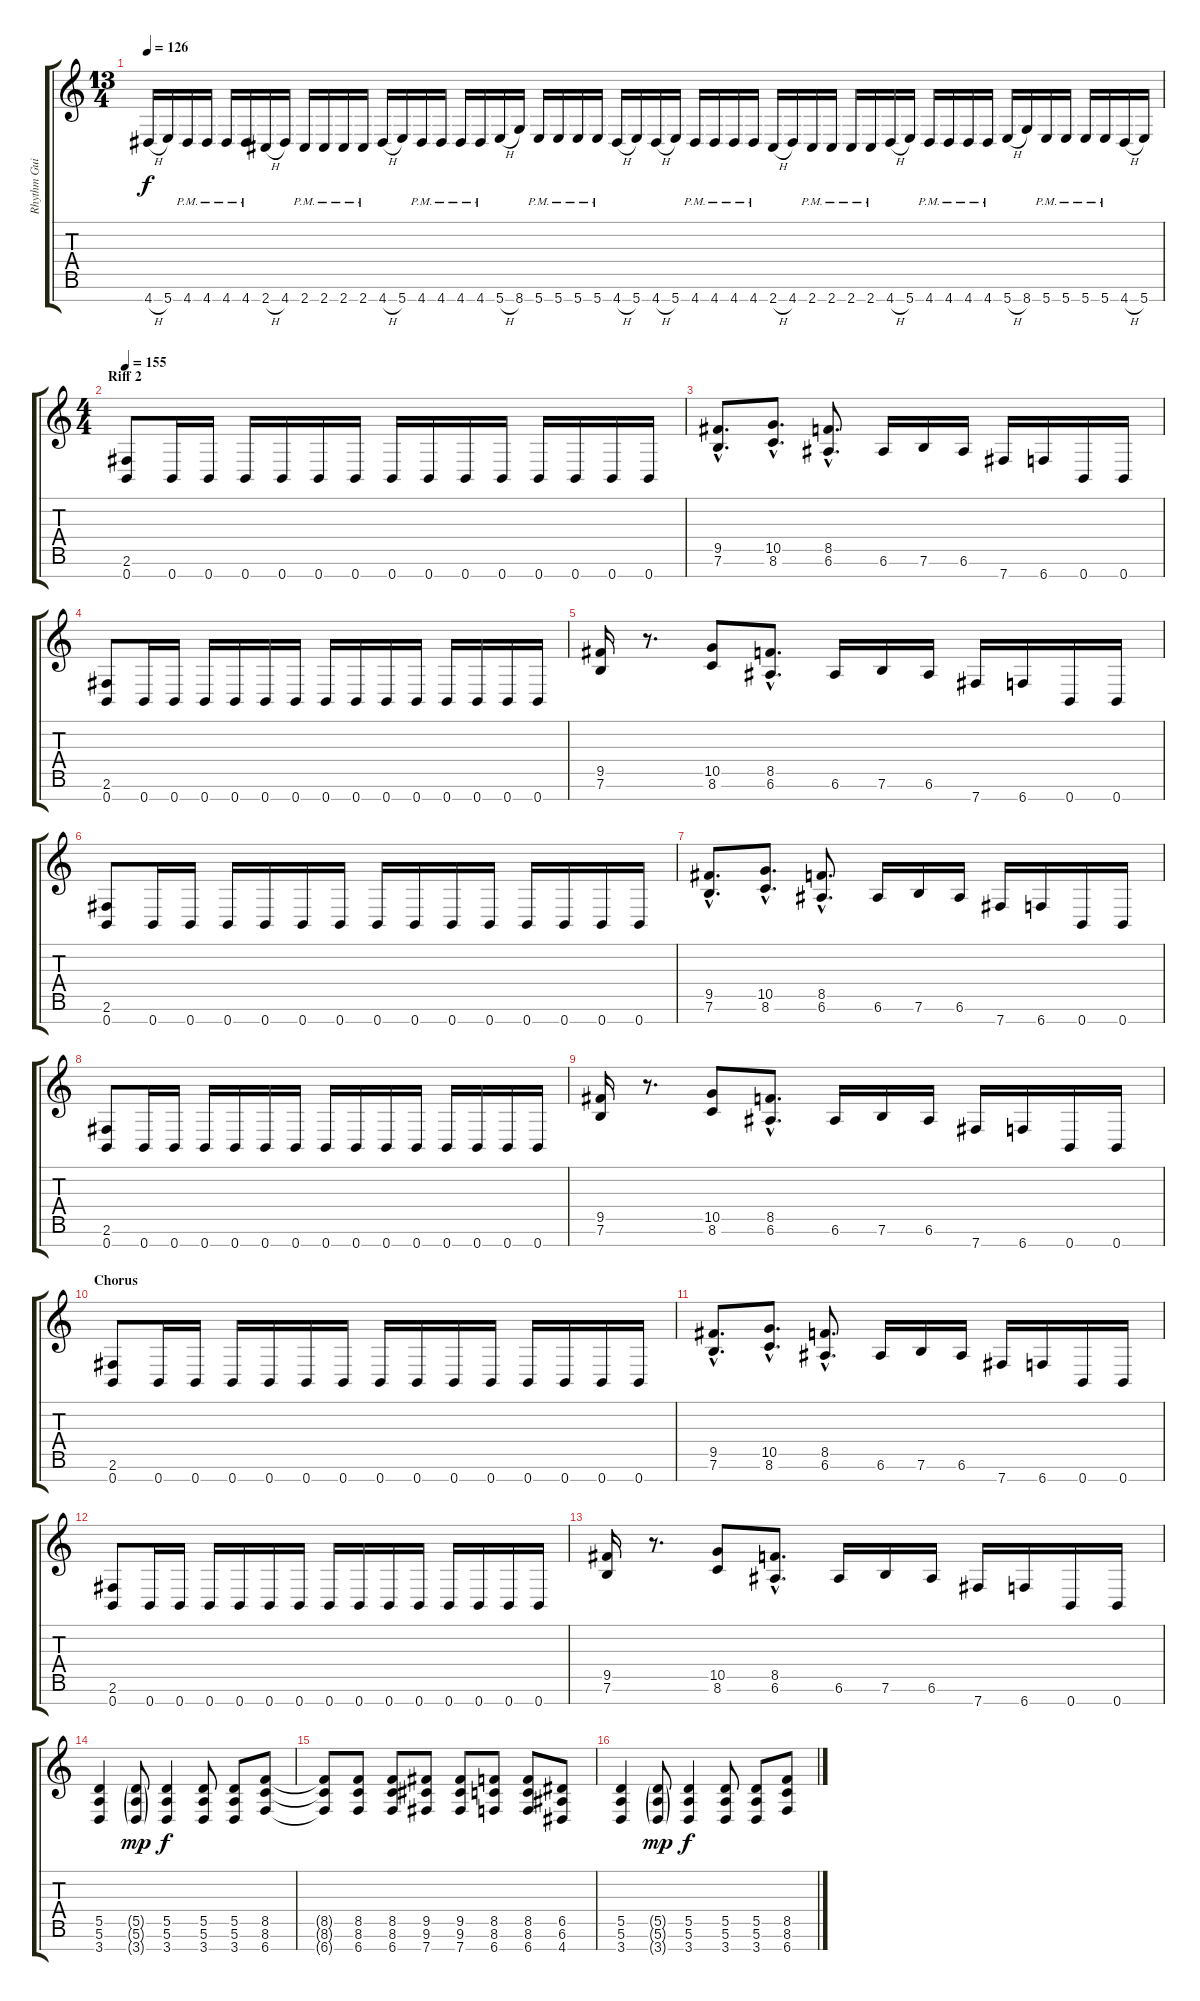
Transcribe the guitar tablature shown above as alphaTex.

\track ("Rhythm Guitar L" "Rhythm Gui") {instrument overdrivenguitar}
\staff {score tabs}
\tuning (E4 B3 G3 D3 A2 E2 B1) {hide}
\ts (13 4)
\tempo 126
\clef g2
\ks c
4.7{h}.16{dy f} 5.7.16 4.7{pm}.16 4.7{pm}.16 4.7{pm}.16 4.7{pm}.16 2.7{h}.16 4.7.16 2.7{pm}.16 2.7{pm}.16 2.7{pm}.16 2.7{pm}.16 4.7{h}.16 5.7.16 4.7{pm}.16 4.7{pm}.16 4.7{pm}.16 4.7{pm}.16 5.7{h}.16 8.7.16 5.7{pm}.16 5.7{pm}.16 5.7{pm}.16 5.7{pm}.16 4.7{h}.16 5.7.16 4.7{h}.16 5.7.16 4.7{pm}.16 4.7{pm}.16 4.7{pm}.16 4.7{pm}.16 2.7{h}.16 4.7.16 2.7{pm}.16 2.7{pm}.16 2.7{pm}.16 2.7{pm}.16 4.7{h}.16 5.7.16 4.7{pm}.16 4.7{pm}.16 4.7{pm}.16 4.7{pm}.16 5.7{h}.16 8.7.16 5.7{pm}.16 5.7{pm}.16 5.7{pm}.16 5.7{pm}.16 4.7{h}.16 5.7.16 |
\ts (4 4)
\section ("" "Riff 2")
\tempo 155
(2.6 0.7).8 0.7.16 0.7.16 0.7.16 0.7.16 0.7.16 0.7.16 0.7.16 0.7.16 0.7.16 0.7.16 0.7.16 0.7.16 0.7.16 0.7.16 |
(9.5{hac} 7.6{hac}).8{d} (10.5{hac} 8.6{hac}).8{d} (8.5{hac} 6.6{hac}).8{d} 6.6.16 7.6.16 6.6.16 7.7.16 6.7.16 0.7.16 0.7.16 |
(2.6 0.7).8 0.7.16 0.7.16 0.7.16 0.7.16 0.7.16 0.7.16 0.7.16 0.7.16 0.7.16 0.7.16 0.7.16 0.7.16 0.7.16 0.7.16 |
(9.5 7.6).16 r.8{d} (10.5 8.6).8 (8.5{hac} 6.6{hac}).8{d} 6.6.16 7.6.16 6.6.16 7.7.16 6.7.16 0.7.16 0.7.16 |
(2.6 0.7).8 0.7.16 0.7.16 0.7.16 0.7.16 0.7.16 0.7.16 0.7.16 0.7.16 0.7.16 0.7.16 0.7.16 0.7.16 0.7.16 0.7.16 |
(9.5{hac} 7.6{hac}).8{d} (10.5{hac} 8.6{hac}).8{d} (8.5{hac} 6.6{hac}).8{d} 6.6.16 7.6.16 6.6.16 7.7.16 6.7.16 0.7.16 0.7.16 |
(2.6 0.7).8 0.7.16 0.7.16 0.7.16 0.7.16 0.7.16 0.7.16 0.7.16 0.7.16 0.7.16 0.7.16 0.7.16 0.7.16 0.7.16 0.7.16 |
(9.5 7.6).16 r.8{d} (10.5 8.6).8 (8.5{hac} 6.6{hac}).8{d} 6.6.16 7.6.16 6.6.16 7.7.16 6.7.16 0.7.16 0.7.16 |
\section ("" "Chorus")
(2.6 0.7).8 0.7.16 0.7.16 0.7.16 0.7.16 0.7.16 0.7.16 0.7.16 0.7.16 0.7.16 0.7.16 0.7.16 0.7.16 0.7.16 0.7.16 |
(9.5{hac} 7.6{hac}).8{d} (10.5{hac} 8.6{hac}).8{d} (8.5{hac} 6.6{hac}).8{d} 6.6.16 7.6.16 6.6.16 7.7.16 6.7.16 0.7.16 0.7.16 |
(2.6 0.7).8 0.7.16 0.7.16 0.7.16 0.7.16 0.7.16 0.7.16 0.7.16 0.7.16 0.7.16 0.7.16 0.7.16 0.7.16 0.7.16 0.7.16 |
(9.5 7.6).16 r.8{d} (10.5 8.6).8 (8.5{hac} 6.6{hac}).8{d} 6.6.16 7.6.16 6.6.16 7.7.16 6.7.16 0.7.16 0.7.16 |
(5.5 5.6 3.7).4 (5.5{g} 5.6{g} 3.7{g}).8{dy mp} (5.5 5.6 3.7).4{dy f} (5.5 5.6 3.7).8 (5.5 5.6 3.7).8 (8.5 8.6 6.7).8 |
(8.5{t} 8.6{t} 6.7{t}).8 (8.5 8.6 6.7).8 (8.5 8.6 6.7).8 (9.5 9.6 7.7).8 (9.5 9.6 7.7).8 (8.5 8.6 6.7).8 (8.5 8.6 6.7).8 (6.5 6.6 4.7).8 |
(5.5 5.6 3.7).4 (5.5{g} 5.6{g} 3.7{g}).8{dy mp} (5.5 5.6 3.7).4{dy f} (5.5 5.6 3.7).8 (5.5 5.6 3.7).8 (8.5 8.6 6.7).8
